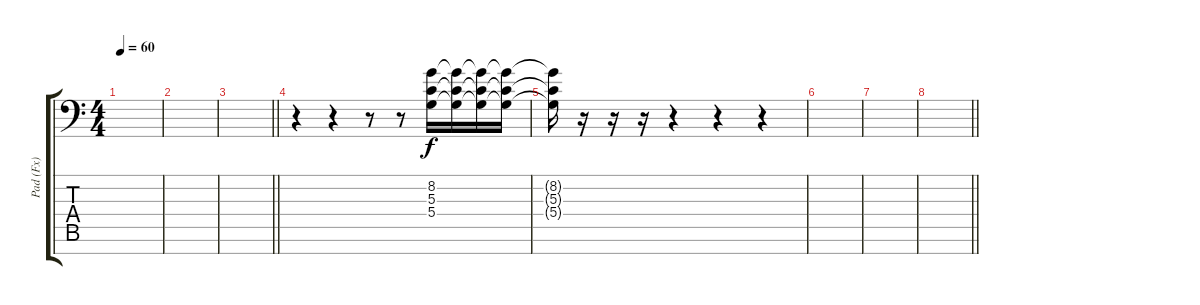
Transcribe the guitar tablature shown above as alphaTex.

\track ("Pad (Fx)" "Pad (Fx)") {instrument pad1newage}
\staff {score tabs}
\tuning (E4 B3 G3 D3 A2 E2 C-1) {hide}
\ts (4 4)
\tempo 60
\clef f4
\ks c
|
|
\barLineRight lightlight
|
r.4 r.4 r.8 r.8 (8.2 5.3 5.4).16 (8.2{t} 5.3{t} 5.4{t}).16 (8.2{t} 5.3{t} 5.4{t}).16 (8.2{t} 5.3{t} 5.4{t}).16 |
(8.2{t} 5.3{t} 5.4{t}).16 r.16 r.16 r.16 r.4 r.4 r.4 |
|
|
\barLineRight lightlight
